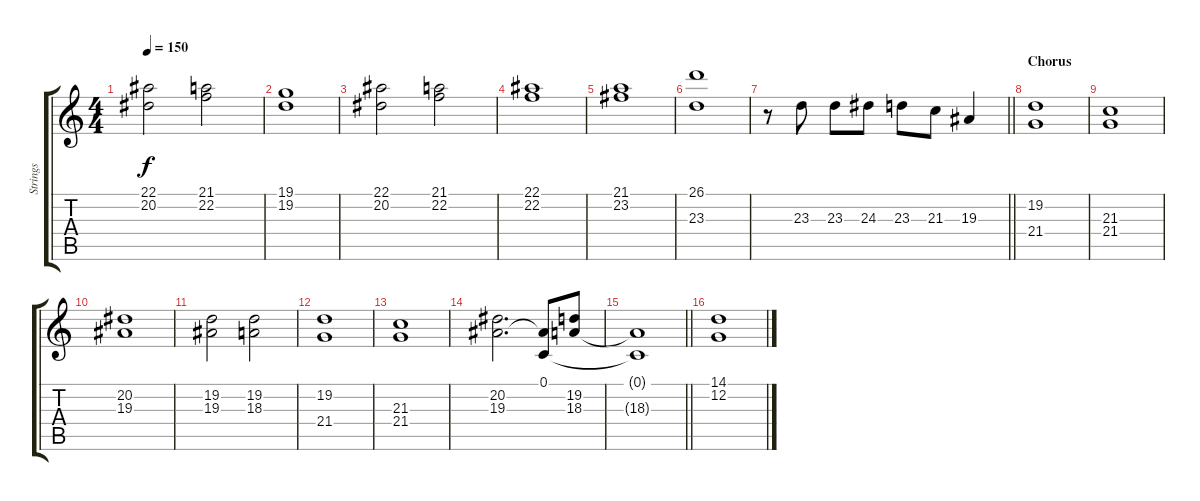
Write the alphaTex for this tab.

\track ("Strings" "Strings") {instrument stringensemble1}
\staff {score tabs}
\tuning (C4 G3 Eb3 Bb2 F2 C2) {hide}
\ts (4 4)
\tempo 150
\clef g2
\ks c
(22.1 20.2).2{dy f} (21.1 22.2).2 |
(19.1 19.2).1 |
(22.1 20.2).2 (21.1 22.2).2 |
(22.1 22.2).1 |
(21.1 23.2).1 |
(26.1 23.3).1 |
\barLineRight lightlight
r.8 23.3.8 23.3.8 24.3.8 23.3.8 21.3.8 19.3.4 |
\section ("" "Chorus")
(19.2 21.4).1 |
(21.3 21.4).1 |
(20.2 19.3).1 |
(19.2 19.3).2 (19.2 18.3).2 |
(19.2 21.4).1 |
(21.3 21.4).1 |
(20.2 19.3).2{d} (0.1 19.3{t}).8 (19.2 18.3).8 |
\barLineRight lightlight
(0.1{t} 18.3{t}).1 |
(14.1 12.2).1
